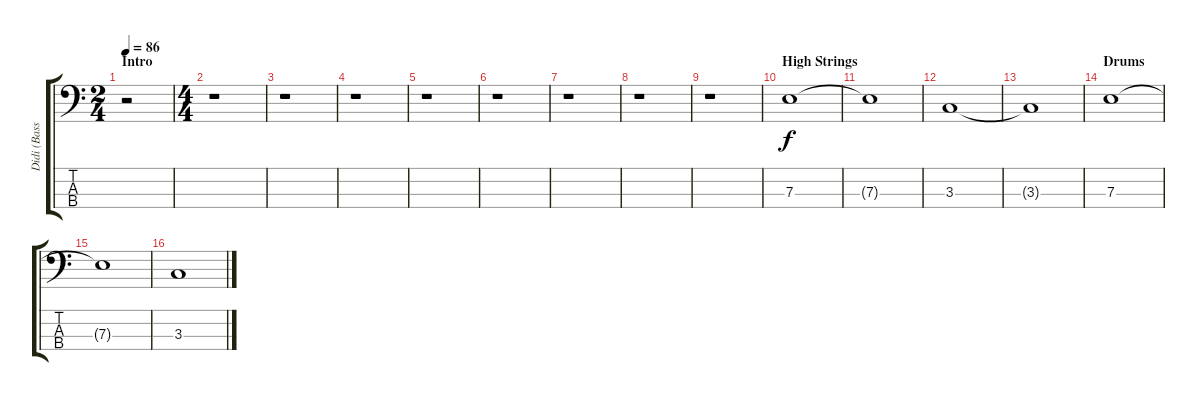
\track ("Didi (Bass)" "Didi (Bass") {instrument electricbassfinger}
\staff {score tabs}
\tuning (G2 D2 A1 E1) {hide}
\ts (2 4)
\section ("" "Intro")
\tempo 86
\clef f4
\ks c
r.2{dy f volume 16 balance 8 instrument electricbassfinger} |
\ts (4 4)
r.1 |
r.1 |
r.1 |
r.1 |
r.1 |
r.1 |
r.1 |
r.1 |
\section ("" "High Strings")
7.3.1 |
7.3{t}.1 |
3.3.1 |
3.3{t}.1 |
\section ("" "Drums")
7.3.1 |
7.3{t}.1 |
3.3.1
